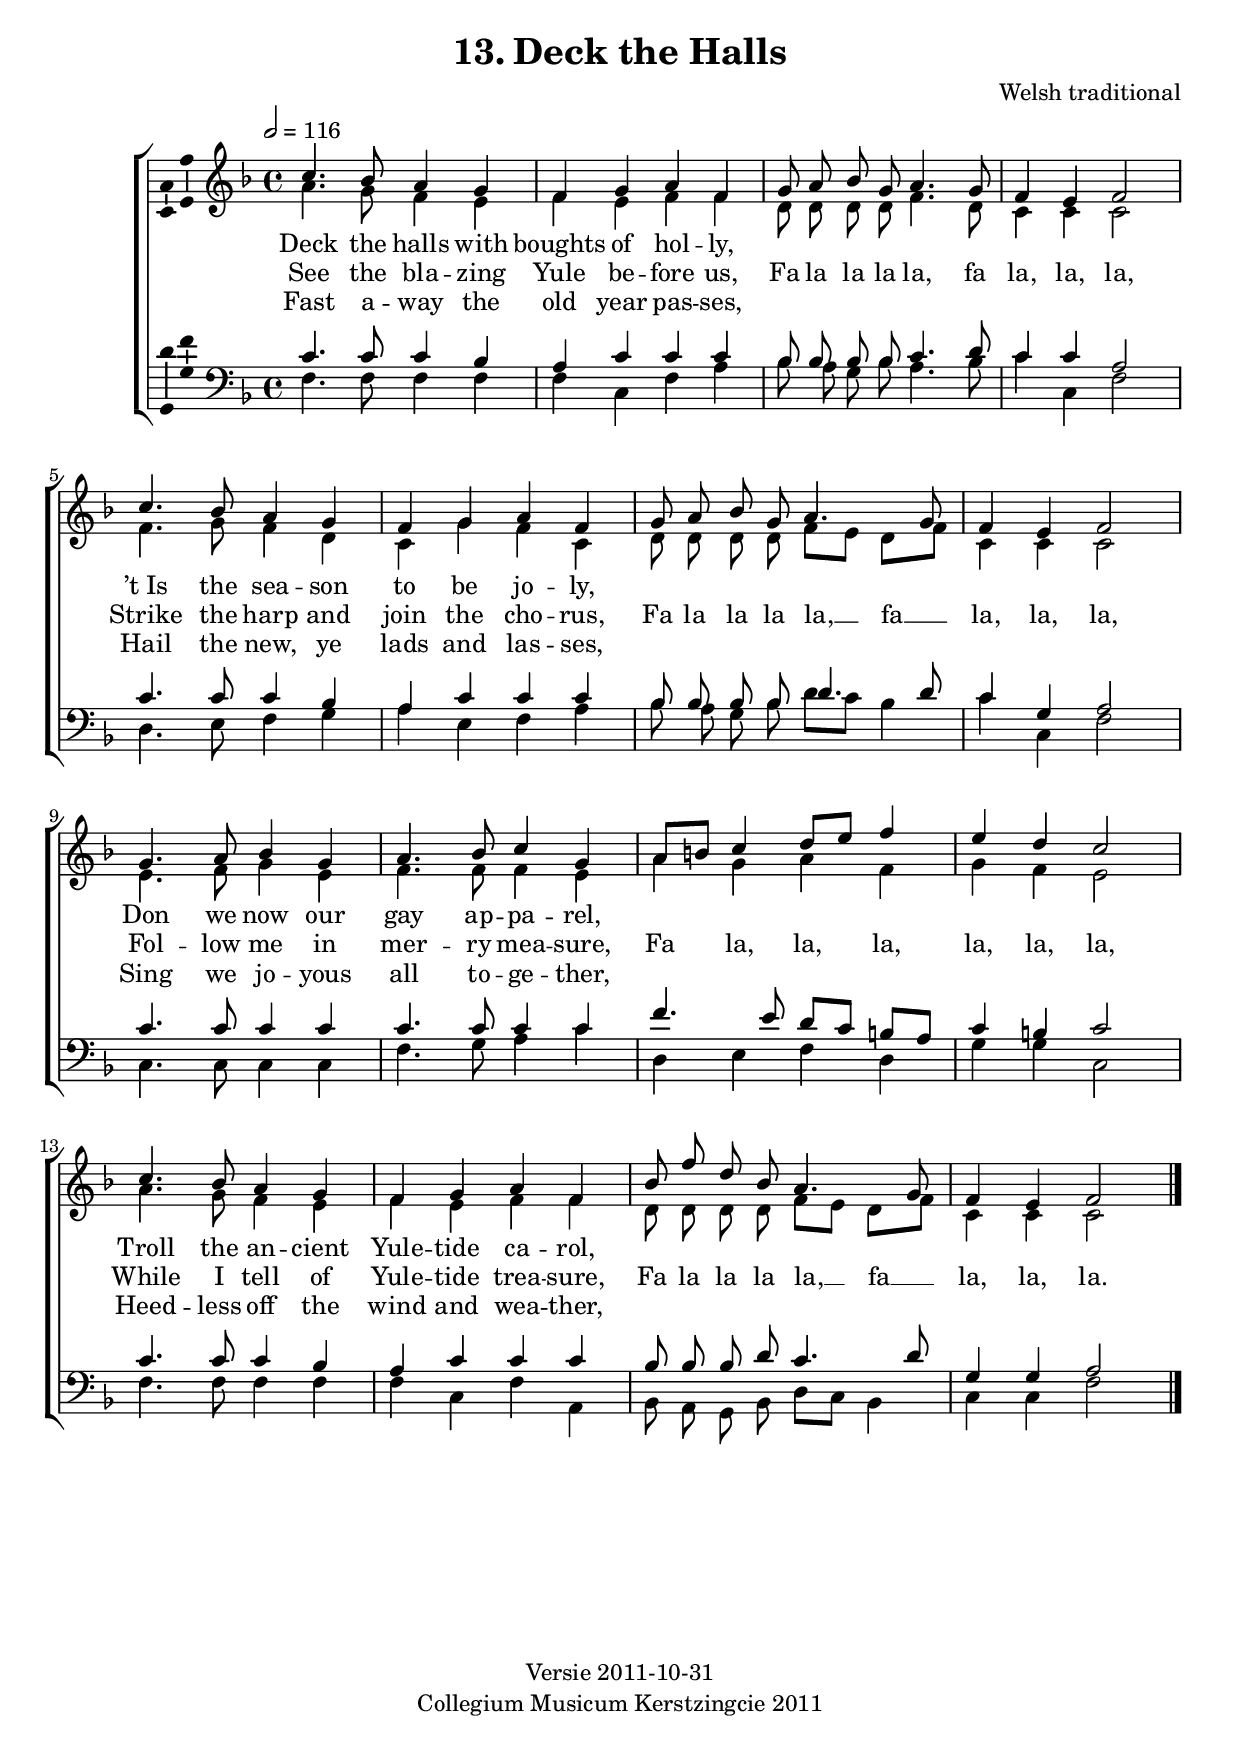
% vim: set fileformat=dos:
\version "2.12.3"

% vim: set fileformat=dos:

\version "2.12.3"

soprano = {
  \autoBeamOff
  \clef "treble" \key f \major \time 4/4 | % 1
  \tempo 2=116 
  c''4. bes'8 a'4 g'4 | % 2
  f'4 g'4 a'4 f'4 | % 3
  g'8 a'8 bes'8 g'8 a'4. g'8 | % 4
  f'4 e'4 f'2 | % 5
  c''4. bes'8 a'4 g'4 | % 6
  f'4 g'4 a'4 f'4 | % 7
  g'8 a'8 bes'8 g'8 a'4. g'8 | % 8
  f'4 e'4 f'2 | % 9
  g'4. a'8 bes'4 g'4 | \barNumberCheck #10
  a'4. bes'8 c''4 g'4 | % 11
  a'8[ b'8] c''4 d''8[ e''8] f''4 | % 12
  e''4 d''4 c''2 | % 13
  c''4. bes'8 a'4 g'4 | % 14
  f'4 g'4 a'4 f'4 | % 15
  bes'8 f''8 d''8 bes'8 a'4. g'8 | % 16
  f'4 e'4 f'2 \bar "|."
}

alto = {
  \autoBeamOff
  \clef "treble" \key f \major \time 4/4 | % 1
  \tempo 2=116 
  a'4. g'8 f'4 e'4 | % 2
  f'4 e'4 f'4 f'4 | % 3
  d'8 d'8 d'8 d'8 f'4. d'8 | % 4
  c'4 c'4 c'2 | % 5
  f'4. g'8 f'4 d'4 | % 6
  c'4 g'4 f'4 c'4 | % 7
  d'8 d'8 d'8 d'8 f'8[ e'8] d'8[ f'8]
  c'4 c'4 c'2 | % 9
  e'4. f'8 g'4 e'4 | \barNumberCheck #10
  f'4. f'8 f'4 e'4 | % 11
  a'4 g'4 a'4 f'4
  g'4 f'4 e'2 | % 13
  a'4. g'8 f'4 e'4 | % 14
  f'4 e'4 f'4 f'4 | % 15
  d'8 d'8 d'8 d'8 f'8[ e'8] d'8[ f'8]
  c'4 c'4 c'2 \bar "|."
}

tenor = {
  \autoBeamOff
  \clef "bass" \key f \major \time 4/4 
  c'4. c'8 c'4 bes4 | % 2
  a4 c'4 c'4 c'4 | % 3
  bes8 bes8 bes8 bes8 c'4. d'8 | % 4
  c'4 c'4 a2 | % 5
  c'4. c'8 c'4 bes4 | % 6
  a4 c'4 c'4 c'4 | % 7
  bes8 bes8 bes8 bes8 d'4. d'8 | % 8
  c'4 g4 a2 | % 9
  c'4. c'8 c'4 c'4 | \barNumberCheck #10
  c'4. c'8 c'4 c'4 | % 11
  f'4. e'8 d'8[ c'8] b8[ a8] | % 12
  c'4 b4 c'2 | % 13
  c'4. c'8 c'4 bes4 | % 14
  a4 c'4 c'4 c'4 | % 15
  bes8 bes8 bes8 d'8 c'4. d'8 | % 16
  g4 g4 a2 \bar "|."
}

bass = {
  \autoBeamOff
  \clef "bass" \key f \major \time 4/4 
  f4. f8 f4 f4 | % 2
  f4 c4 f4 a4 | % 3
  bes8 a8 g8 bes8 a4. bes8 | % 4
  c'4 c4 f2 | % 5
  d4. e8 f4 g4 | % 6
  a4 e4 f4 a4 | % 7
  bes8 a8 g8 bes8 d'8[ c'8] bes4
  c'4 c4 f2 | % 9
  c4. c8 c4 c4 | \barNumberCheck #10
  f4. g8 a4 c'4 | % 11
  d4 e4 f4 d4
  g4 g4 c2 | % 13
  f4. f8 f4 f4 | % 14
  f4 c4 f4 a,4 | % 15
  bes,8 a,8 g,8 bes,8 d8[ c8] bes,4
  c4 c4 f2 \bar "|."
}

verseOne = \lyricmode {
  Deck the halls with boughts of hol -- ly, 
  \skip4 \skip4 \skip4 \skip4 \skip4 \skip4 
  \skip4 \skip4 \skip4
  "’t Is" the sea -- son to be jo -- ly, 
  \skip4 \skip4 \skip4 \skip4 \skip4 \skip4 
  \skip4 \skip4 \skip4
  Don we now our gay ap -- pa -- rel, 
  \skip4 \skip4 \skip4 \skip4 \skip4 \skip4 \skip4 
  Troll the an -- cient Yule -- tide ca -- rol, 
  \skip4 \skip4 \skip4 \skip4 \skip4 \skip4 
}

verseTwo = \lyricmode {
  See the bla -- zing Yule be -- fore us, 
  Fa la la la la, fa la, la, la, 
  Strike the harp and join the cho -- rus, 
  Fa la la la la, __ fa __ la, la, la, 
  Fol -- low me in mer -- ry mea -- sure, 
  Fa la, la, la, la, la, la, 
  While I tell of Yule -- tide trea -- sure, 
  Fa la la la la, __ fa __ la, la, la. 
}

verseThree = \lyricmode {
  Fast a -- way the old year pas -- ses, 
  \skip4 \skip4 \skip4 \skip4 \skip4 \skip4 
  \skip4 \skip4 \skip4
  Hail the new, ye lads and las -- ses, 
  \skip4 \skip4 \skip4 \skip4 \skip4 \skip4 
  \skip4 \skip4 \skip4
  Sing we jo -- yous all to -- ge -- ther, 
  \skip4 \skip4 \skip4 \skip4 \skip4 \skip4 \skip4 
  Heed -- less off the wind and wea -- ther, 
  \skip4 \skip4 \skip4 \skip4 \skip4 \skip4 
  \skip4 \skip4 \skip4
}


nummer = "13."

\header {
  title = \markup {\nummer "Deck the Halls"}
  arranger = "Welsh traditional"
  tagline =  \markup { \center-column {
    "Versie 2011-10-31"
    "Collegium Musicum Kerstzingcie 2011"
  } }
}

\score {
  \new ChoirStaff <<
    \new Staff = "upper" <<
      \clef "treble"
      \new Voice = "vSoprano" { 
        \override Ambitus #'X-offset = #2.0
        \voiceOne \soprano 
      }
      \new Voice = "vAlto" { \voiceTwo \alto }
    >>

    \new Lyrics \lyricsto "vAlto" \verseOne
    \new Lyrics \lyricsto "vAlto" \verseTwo
    \new Lyrics \lyricsto "vAlto" \verseThree

    \new Staff = "lower" <<
      \clef "bass"
      \new Voice = "vTenor" { 
        \override Ambitus #'X-offset = #2.0
        \voiceOne \tenor 
      }
      \new Voice = "vBass" { \voiceTwo \bass }
    >>
  >>
  \layout { 
    % We can haz ambitus to display pitch range?
    \context { \Voice 
      \consists "Ambitus_engraver"
    }
  }
}
